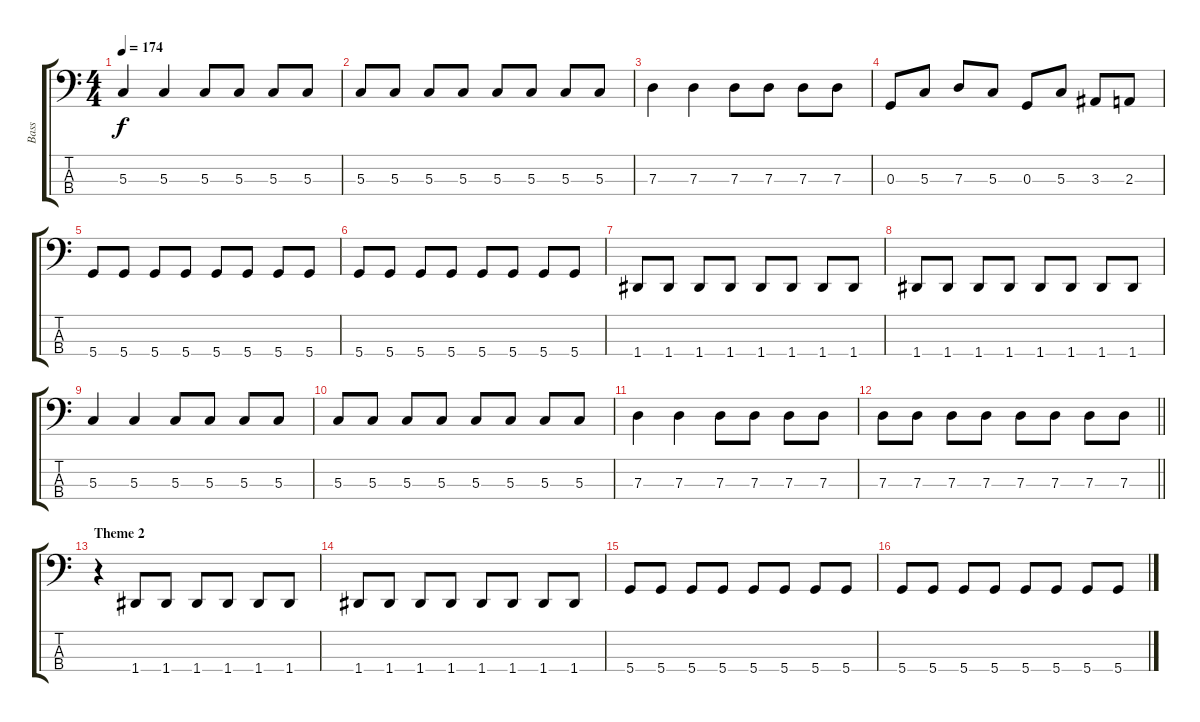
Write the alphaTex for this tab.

\track ("Bass" "Bass") {instrument electricbassfinger}
\staff {score tabs}
\tuning (F2 C2 G1 D1) {hide}
\ts (4 4)
\tempo 174
\clef f4
\ks c
5.3.4{dy f} 5.3.4 5.3.8 5.3.8 5.3.8 5.3.8 |
5.3.8 5.3.8 5.3.8 5.3.8 5.3.8 5.3.8 5.3.8 5.3.8 |
7.3.4 7.3.4 7.3.8 7.3.8 7.3.8 7.3.8 |
0.3.8 5.3.8 7.3.8 5.3.8 0.3.8 5.3.8 3.3.8 2.3.8 |
5.4.8 5.4.8 5.4.8 5.4.8 5.4.8 5.4.8 5.4.8 5.4.8 |
5.4.8 5.4.8 5.4.8 5.4.8 5.4.8 5.4.8 5.4.8 5.4.8 |
1.4.8 1.4.8 1.4.8 1.4.8 1.4.8 1.4.8 1.4.8 1.4.8 |
1.4.8 1.4.8 1.4.8 1.4.8 1.4.8 1.4.8 1.4.8 1.4.8 |
5.3.4 5.3.4 5.3.8 5.3.8 5.3.8 5.3.8 |
5.3.8 5.3.8 5.3.8 5.3.8 5.3.8 5.3.8 5.3.8 5.3.8 |
7.3.4 7.3.4 7.3.8 7.3.8 7.3.8 7.3.8 |
\barLineRight lightlight
7.3.8 7.3.8 7.3.8 7.3.8 7.3.8 7.3.8 7.3.8 7.3.8 |
\section ("" "Theme 2")
r.4 1.4.8 1.4.8 1.4.8 1.4.8 1.4.8 1.4.8 |
1.4.8 1.4.8 1.4.8 1.4.8 1.4.8 1.4.8 1.4.8 1.4.8 |
5.4.8 5.4.8 5.4.8 5.4.8 5.4.8 5.4.8 5.4.8 5.4.8 |
5.4.8 5.4.8 5.4.8 5.4.8 5.4.8 5.4.8 5.4.8 5.4.8
